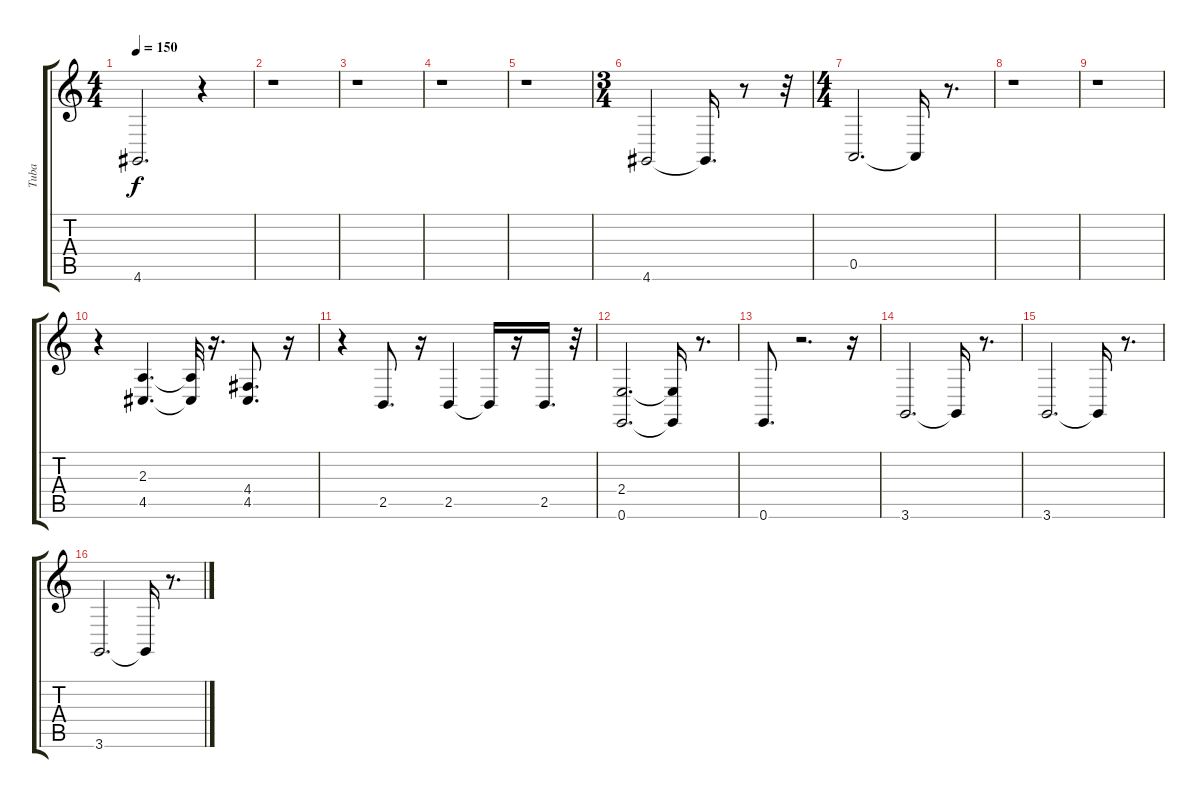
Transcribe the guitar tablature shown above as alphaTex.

\track ("Tuba" "Tuba") {instrument tuba}
\staff {score tabs}
\tuning (E4 B3 G3 D3 A2 E2) {hide}
\ts (4 4)
\tempo 150
\clef g2
\ks c
4.6{t}.2{d dy f} r.4 |
r.1 |
r.1 |
r.1 |
r.1 |
\ts (3 4)
4.6.2 4.6{t}.16{d} r.8 r.32 |
\ts (4 4)
0.5.2{d} 0.5{t}.16 r.8{d} |
r.1 |
r.1 |
r.4 (2.3 4.5).4{d} (2.3{t} 4.5{t}).32 r.16{d} (4.4 4.5).8{d} r.16 |
r.4 2.5.8{d} r.16 2.5.4 2.5{t}.16 r.16 2.5.16{d} r.32 |
(2.4 0.6).2{d} (2.4{t} 0.6{t}).16 r.8{d} |
0.6.8{d} r.2{d} r.16 |
3.6.2{d} 3.6{t}.16 r.8{d} |
3.6.2{d} 3.6{t}.16 r.8{d} |
3.6.2{d} 3.6{t}.16 r.8{d}
